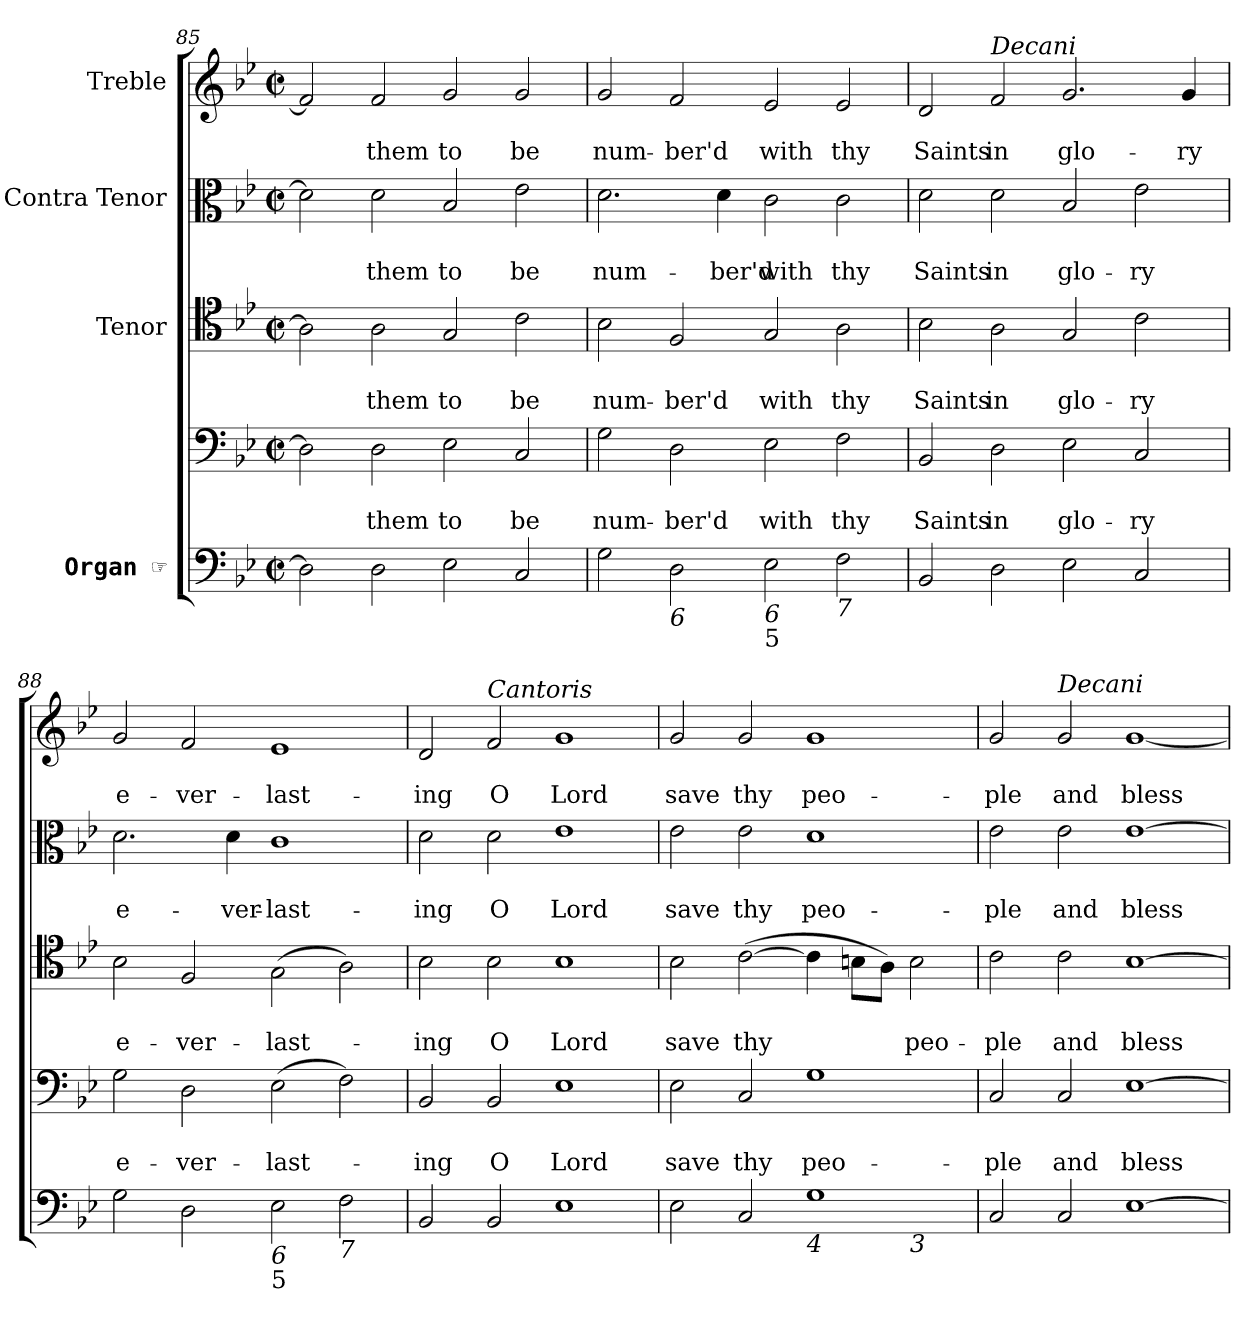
**kern	**kern	**text	**text	**kern	**text	**text	**kern	**text	**text	**kern	**text	**text
*part5	*part4	*part4	*part4	*part3	*part3	*part3	*part2	*part2	*part2	*part1	*part1	*part1
*staff5	*staff4	*staff4	*staff4	*staff3	*staff3	*staff3	*staff2	*staff2	*staff2	*staff1	*staff1	*staff1
*I"Organ     ☞	*	*	*	*I"Tenor	*	*	*I"Contra  Tenor	*	*	*I"Treble	*	*
*clefF4	*clefF4	*	*	*clefC4	*	*	*clefC3	*	*	*clefG2	*	*
*k[b-e-]	*k[b-e-]	*	*	*k[b-e-]	*	*	*k[b-e-]	*	*	*k[b-e-]	*	*
*g:	*g:	*	*	*g:	*	*	*g:	*	*	*g:	*	*
*M2/2	*M2/2	*	*	*M2/2	*	*	*M2/2	*	*	*M2/2	*	*
*met(c|)	*met(c|)	*	*	*met(c|)	*	*	*met(c|)	*	*	*met(c|)	*	*
=85	=85	=85	=85	=85	=85	=85	=85	=85	=85	=85	=85	=85
2D\]	2D\]	.	.	2A\]	.	.	2d\]	.	.	2f/]	.	.
!	!	!	!LO:LY:b	!	!	!LO:LY:b	!	!	!LO:LY:b	!	!	!LO:LY:b
2D\	2D\	.	them	2A\	.	them	2d\	.	them	2f/	.	them
!	!	!	!LO:LY:b	!	!	!LO:LY:b	!	!	!LO:LY:b	!	!	!LO:LY:b
2E-\	2E-\	.	to	2G/	.	to	2B-/	.	to	2g/	.	to
!	!	!	!LO:LY:b	!	!	!LO:LY:b	!	!	!LO:LY:b	!	!	!LO:LY:b
2C/	2C/	.	be	2c\	.	be	2e-\	.	be	2g/	.	be
=86	=86	=86	=86	=86	=86	=86	=86	=86	=86	=86	=86	=86
!	!	!	!LO:LY:b	!	!	!LO:LY:b	!	!	!LO:LY:b	!	!	!LO:LY:b
2G\	2G\	.	num-	2B-\	.	num-	2.d\	.	num-	2g/	.	num-
!LO:TX:b:i:t=6	!	!	!	!	!	!	!	!	!	!	!	!
!	!	!	!LO:LY:b	!	!	!LO:LY:b	!	!	!	!	!	!LO:LY:b
2D\	2D\	.	-ber'd	2F/	.	-ber'd	.	.	.	2f/	.	-ber'd
!	!	!	!	!	!	!	!	!	!LO:LY:b	!	!	!
.	.	.	.	.	.	.	4d\	.	-ber'd	.	.	.
!LO:TX:b:i:t=6	!	!	!	!	!	!	!	!	!	!	!	!
!LO:TX:b:t=5	!	!	!	!	!	!	!	!	!	!	!	!
!	!	!	!LO:LY:b	!	!	!LO:LY:b	!	!	!LO:LY:b	!	!	!LO:LY:b
2E-\	2E-\	.	with	2G/	.	with	2c\	.	with	2e-/	.	with
!LO:TX:b:i:t=7	!	!	!	!	!	!	!	!	!	!	!	!
!	!	!	!LO:LY:b	!	!	!LO:LY:b	!	!	!LO:LY:b	!	!	!LO:LY:b
2F\	2F\	.	thy	2A\	.	thy	2c\	.	thy	2e-/	.	thy
=87	=87	=87	=87	=87	=87	=87	=87	=87	=87	=87	=87	=87
!	!	!	!LO:LY:b	!	!	!LO:LY:b	!	!	!LO:LY:b	!	!	!LO:LY:b
2BB-/	2BB-/	.	Saints	2B-\	.	Saints	2d\	.	Saints	2d/	.	Saints
!	!	!	!	!	!	!	!	!	!	!LO:TX:a:i:t=Decani	!	!
!	!	!	!LO:LY:b	!	!	!LO:LY:b	!	!	!LO:LY:b	!	!	!LO:LY:b
2D\	2D\	.	in	2A\	.	in	2d\	.	in	2f/	.	in
!	!	!	!LO:LY:b	!	!	!LO:LY:b	!	!	!LO:LY:b	!	!	!LO:LY:b
2E-\	2E-\	.	glo-	2G/	.	glo-	2B-/	.	glo-	2.g/	.	glo-
!	!	!	!LO:LY:b	!	!	!LO:LY:b	!	!	!LO:LY:b	!	!	!
2C/	2C/	.	-ry	2c\	.	-ry	2e-\	.	-ry	.	.	.
!	!	!	!	!	!	!	!	!	!	!	!	!LO:LY:b
.	.	.	.	.	.	.	.	.	.	4g/	.	-ry
!!LO:LB:g=z
=88	=88	=88	=88	=88	=88	=88	=88	=88	=88	=88	=88	=88
!	!	!	!LO:LY:b	!	!	!LO:LY:b	!	!	!LO:LY:b	!	!	!LO:LY:b
2G\	2G\	.	e-	2B-\	.	e-	2.d\	.	e-	2g/	.	e-
!	!	!	!LO:LY:b	!	!	!LO:LY:b	!	!	!	!	!	!LO:LY:b
2D\	2D\	.	-ver-	2F/	.	-ver-	.	.	.	2f/	.	-ver-
!	!	!	!	!	!	!	!	!	!LO:LY:b	!	!	!
.	.	.	.	.	.	.	4d\	.	-ver-	.	.	.
!LO:TX:b:i:t=6	!	!	!	!	!	!	!	!	!	!	!	!
!LO:TX:b:t=5	!	!	!	!	!	!	!	!	!	!	!	!
!	!	!	!LO:LY:b	!	!	!LO:LY:b	!	!	!LO:LY:b	!	!	!LO:LY:b
2E-\	(>2E-\	.	-last-	(<2G\	.	-last-	1c	.	-last-	1e-	.	-last-
!LO:TX:b:i:t=7	!	!	!	!	!	!	!	!	!	!	!	!
2F\	2F\)	.	.	2A\)	.	.	.	.	.	.	.	.
=89	=89	=89	=89	=89	=89	=89	=89	=89	=89	=89	=89	=89
!	!	!	!LO:LY:b	!	!	!LO:LY:b	!	!	!LO:LY:b	!	!	!LO:LY:b
2BB-/	2BB-/	.	-ing	2B-\	.	-ing	2d\	.	-ing	2d/	.	-ing
!	!	!	!	!	!	!	!	!	!	!LO:TX:a:i:t=Cantoris	!	!
!	!	!	!LO:LY:b	!	!	!LO:LY:b	!	!	!LO:LY:b	!	!	!LO:LY:b
2BB-/	2BB-/	.	O	2B-\	.	O	2d\	.	O	2f/	.	O
!	!	!	!LO:LY:b	!	!	!LO:LY:b	!	!	!LO:LY:b	!	!	!LO:LY:b
1E-	1E-	.	Lord	1B-	.	Lord	1e-	.	Lord	1g	.	Lord
=90	=90	=90	=90	=90	=90	=90	=90	=90	=90	=90	=90	=90
!	!	!	!LO:LY:b	!	!	!LO:LY:b	!	!	!LO:LY:b	!	!	!LO:LY:b
*^	*	*	*	*	*	*	*	*	*	*	*	*
2E-\	1.ryy	2E-\	.	save	2B-\	.	save	2e-\	.	save	2g/	.	save
!	!	!	!	!LO:LY:b	!	!	!LO:LY:b	!	!	!LO:LY:b	!	!	!LO:LY:b
2C/	.	2C/	.	thy	(>[2c\	.	thy	2e-\	.	thy	2g/	.	thy
!LO:TX:b:i:t=4	!	!	!	!	!	!	!	!	!	!	!	!	!
!	!	!	!	!LO:LY:b	!	!	!	!	!	!LO:LY:b	!	!	!LO:LY:b
1G	.	1G	.	peo-	4c\]	.	.	1d	.	peo-	1g	.	peo-
.	.	.	.	.	8Bn\L	.	.	.	.	.	.	.	.
.	.	.	.	.	8A\J)	.	.	.	.	.	.	.	.
!	!LO:TX:b:i:t=3	!	!	!	!	!	!	!	!	!	!	!	!
!	!	!	!	!	!	!	!LO:LY:b	!	!	!	!	!	!
.	2ryy	.	.	.	2B\	.	peo-	.	.	.	.	.	.
=91	=91	=91	=91	=91	=91	=91	=91	=91	=91	=91	=91	=91	=91
!	!	!	!	!LO:LY:b	!	!	!LO:LY:b	!	!	!LO:LY:b	!	!	!LO:LY:b
*v	*v	*	*	*	*	*	*	*	*	*	*	*	*
2C/	2C/	.	-ple	2c\	.	-ple	2e-\	.	-ple	2g/	.	-ple
!	!	!	!	!	!	!	!	!	!	!LO:TX:a:i:t=Decani	!	!
!	!	!	!LO:LY:b	!	!	!LO:LY:b	!	!	!LO:LY:b	!	!	!LO:LY:b
2C/	2C/	.	and	2c\	.	and	2e-\	.	and	2g/	.	and
!	!	!	!LO:LY:b	!	!	!LO:LY:b	!	!	!LO:LY:b	!	!	!LO:LY:b
[1E-	[1E-	.	bless	[1B-	.	bless	[1e-	.	bless	[1g	.	bless
=	=	=	=	=	=	=	=	=	=	=	=	=
*-	*-	*-	*-	*-	*-	*-	*-	*-	*-	*-	*-	*-
